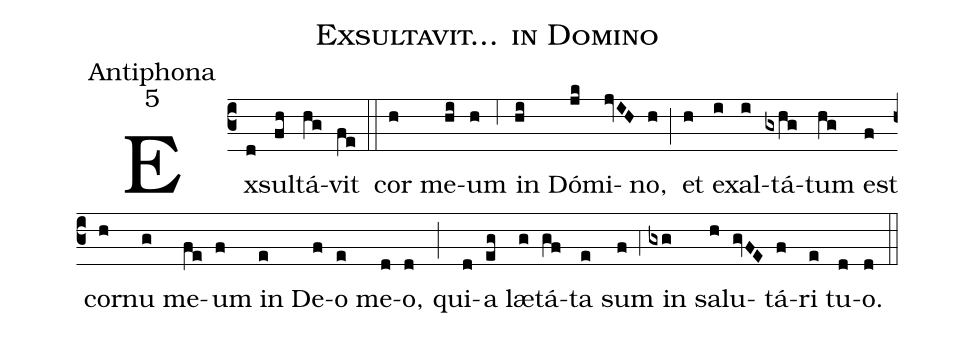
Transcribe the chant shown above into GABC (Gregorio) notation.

name:Exsultavit... in Domino;
office-part:Antiphona;
mode:5;
%%
(c3) Ex(d)sul(fh)tá(hg)vit(fe) (::) cor(h) me(hi)um(h) (;6) in(hi) Dó(jk)mi(jvIH)no,(h) (;) et(h) ex(i)al(i)tá(gxhg)tum(hg) est(f) cor(h)nu(g) me(fe)um(f) in(e) De(f)o(e) me(d)o,(d) (;) qui(d)a(eg) læ(g)tá(gf)ta(e) sum(f) (;4) in(gxg) sa(h)lu(gvFE)tá(f)ri(e) tu(d)o.(d) (::)
